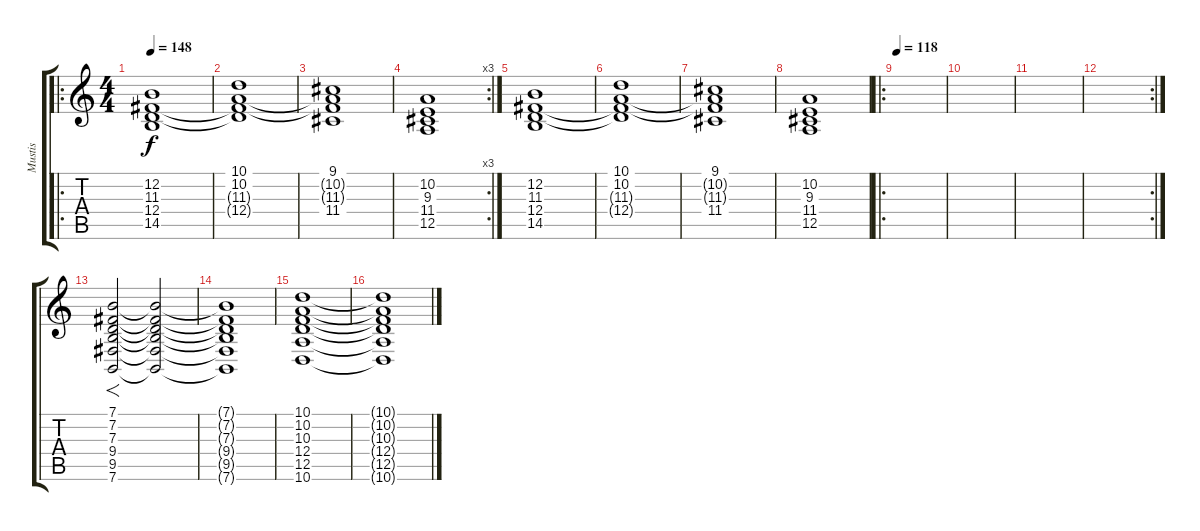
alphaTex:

\track ("Mustis" "Mustis") {instrument voiceoohs}
\staff {score tabs}
\tuning (E4 B3 G3 D3 A2 E2) {hide}
\ro
\ts (4 4)
\tempo 148
\clef g2
\ks c
(12.2 11.3 12.4 14.5).1{dy f} |
(10.1 10.2 11.3{t} 12.4{t}).1 |
(9.1 10.2{t} 11.3{t} 11.4).1 |
\rc 3
(10.2 9.3 11.4 12.5).1 |
(12.2 11.3 12.4 14.5).1 |
(10.1 10.2 11.3{t} 12.4{t}).1 |
(9.1 10.2{t} 11.3{t} 11.4).1 |
(10.2 9.3 11.4 12.5).1 |
\ro
\tempo 118
|
|
|
\rc 2
|
(7.1 7.2 7.3 9.4 9.5 7.6).2{f} (7.1{t} 7.2{t} 7.3{t} 9.4{t} 9.5{t} 7.6{t}).2 |
(7.1{t} 7.2{t} 7.3{t} 9.4{t} 9.5{t} 7.6{t}).1 |
(10.1 10.2 10.3 12.4 12.5 10.6).1 |
(10.1{t} 10.2{t} 10.3{t} 12.4{t} 12.5{t} 10.6{t}).1
